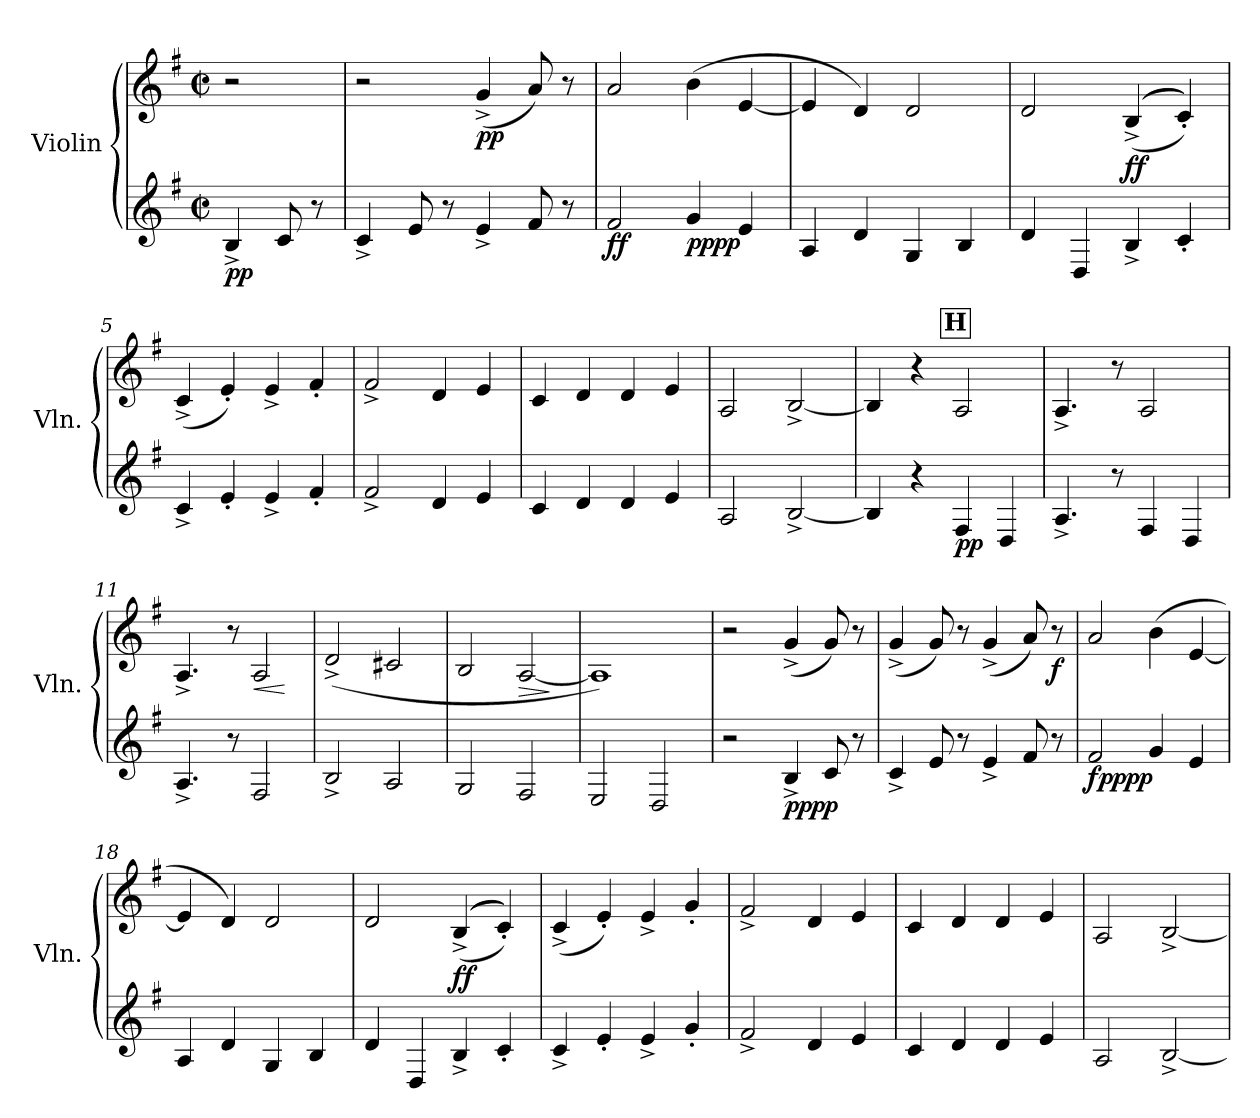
**kern	**kern	**dynam
*part1	*part1	*part1
*staff2	*staff1	*staff1/2
*I"Violin	*	*
*I'Vln.	*	*
*clefG2	*clefG2	*
*k[f#]	*k[f#]	*
*M2/2	*M2/2	*
*met(c|)	*met(c|)	*
=	=	=
!	!	!LO:DY:b=2
4B^/	2r	pp
8c/	.	.
8r	.	.
=1	=1	=1
4c^/	2r	.
8e/	.	.
8r	.	.
!	!	!LO:DY:b
4e^/	(4g^/	pp
8f#/	8a/)	.
8r	8r	.
=2	=2	=2
!	!	!LO:DY:b=2
!	!	!LO:DY:n=1:b
2f#/	2a/	f f
!	!	!LO:DY:n=2:b=2
!	!	!LO:DY:n=3:b
4g/	(4b\	pp pp
4e/	[4e/	.
=3	=3	=3
4A/	4e/]	.
4d/	4d/)	.
4G/	2d/	.
4B/	.	.
=4	=4	=4
4d/	2d/	.
4D/	.	.
!	!	!LO:DY:b=2
!	!	!LO:DY:n=1:a=2
4B^/	(((4B^/	f f
4c'/	4c'/)))	.
=5	=5	=5
4c^/	(4c^/	.
4e'/	4e'/)	.
4e^/	4e^/	.
4f#'/	4f#'/	.
=6	=6	=6
!	!	!LO:DY:b=2
!	!	!LO:DY:n=1:b
2f#^/	2f#^/	fz fz
4d/	4d/	.
4e/	4e/	.
=7	=7	=7
4c/	4c/	.
4d/	4d/	.
4d/	4d/	.
4e/	4e/	.
!!LO:LB:g=z
=8	=8	=8
2A/	2A/	.
[2B^/	[2B^/	.
!!LO:REH:place=s1:a:B:fs=14:t=H:qo=2
=9	=9	=9
4B/]	4B/]	.
4r	4r	.
!	!	!LO:DY:b=2
!	!	!LO:DY:n=1:b
4F#/	2A/	p p
4D/	.	.
=10	=10	=10
4.A^/	4.A^/	.
8r	8r	.
4F#/	2A/	.
4D/	.	.
=11	=11	=11
4.A^/	4.A^/	.
8r	8r	.
!	!	!LO:HP:b
2F#/	2A/	<
.	.	[
=12	=12	=12
2B^/	(2d^/	.
2A/	2c#X/	.
=13	=13	=13
2G/	2B/	.
!	!	!LO:HP:b
2F#/	[2A/	>
.	.	]
=14	=14	=14
2E/	1A])	.
2D/	.	.
=15	=15	=15
2r	2r	.
!	!	!LO:DY:b=2
!	!	!LO:DY:n=1:b
4B^/	(4g^/	pp pp
8c/	8g/)	.
8r	8r	.
!!LO:LB:g=z
=16	=16	=16
4c^/	(4g^/	.
8e/	8g/)	.
8r	8r	.
4e^/	(4g^/	.
8f#/	8a/)	.
!	!	!LO:DY:b
8r	8r	f
=17	=17	=17
!	!	!LO:DY:b=2
!	!	!LO:DY:n=1:b=2
!	!	!LO:DY:n=2:b
2f#/	2a/	f pp pp
4g/	(4b\	.
4e/	[4e/	.
=18	=18	=18
4A/	4e/]	.
4d/	4d/)	.
4G/	2d/	.
4B/	.	.
=19	=19	=19
4d/	2d/	.
4D/	.	.
!	!	!LO:DY:b=2
!	!	!LO:DY:n=1:a=2
4B^/	(((4B^/	f f
4c'/	4c'/)))	.
=20	=20	=20
4c^/	(4c^/	.
4e'/	4e'/)	.
4e^/	4e^/	.
4g'/	4g'/	.
=21	=21	=21
!	!	!LO:DY:b=2
!	!	!LO:DY:n=1:b
2f#^/	2f#^/	fz fz
4d/	4d/	.
4e/	4e/	.
=22	=22	=22
4c/	4c/	.
4d/	4d/	.
4d/	4d/	.
4e/	4e/	.
=23	=23	=23
2A/	2A/	.
[2B^/	[2B^/	.
=	=	=
*-	*-	*-
